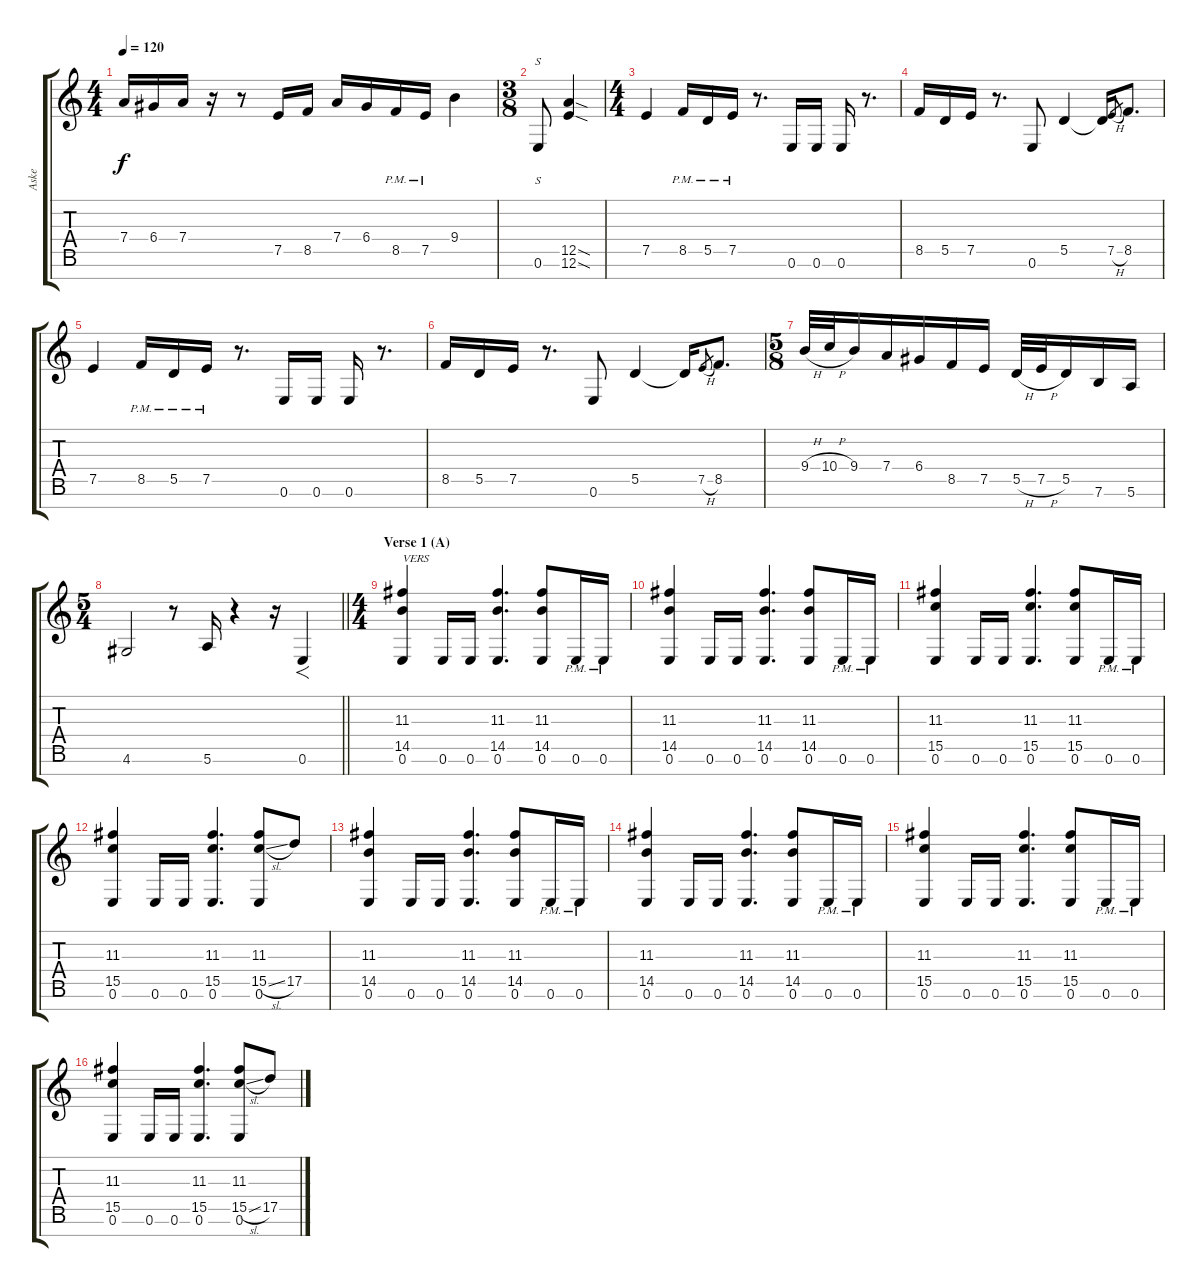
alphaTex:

\track ("Aske" "Aske") {instrument acousticguitarsteel}
\staff {score tabs}
\tuning (E4 B3 G3 D3 A2 E2 B1) {hide}
\ts (4 4)
\tempo 120
\clef g2
\ks c
7.4.16{dy f} 6.4.16 7.4.16 r.16 r.8 7.5.16 8.5.16 7.4.16 6.4.16 8.5{pm}.16 7.5{pm}.16 9.4.4 |
\ts (3 8)
0.6.8{s} (12.5{sod} 12.6{sod}).4 |
\ts (4 4)
7.5.4 8.5{pm}.16 5.5{pm}.16 7.5{pm}.16 r.8{d} 0.6.16 0.6.16 0.6.16 r.8{d} |
8.5.16 5.5.16 7.5.16 r.8{d} 0.6.8 5.5.4 5.5{t}.16 7.5{h}.8{gr} 8.5.8{d} |
7.5.4 8.5{pm}.16 5.5{pm}.16 7.5{pm}.16 r.8{d} 0.6.16 0.6.16 0.6.16 r.8{d} |
8.5.16 5.5.16 7.5.16 r.8{d} 0.6.8 5.5.4 5.5{t}.16 7.5{h}.8{gr} 8.5.8{d} |
\ts (5 8)
9.4{h}.32 10.4{h}.32 9.4.16 7.4.16 6.4.16 8.5.16 7.5.16 5.5{h}.32 7.5{h}.32 5.5.16 7.6.16 5.6.16 |
\ts (5 4)
\barLineRight lightlight
4.6.2 r.8 5.6.16 r.4 r.16 0.6.4{f} |
\ts (4 4)
\section ("" "Verse 1 (A)")
(11.3 14.5 0.6).4{txt "VERS"} 0.6.16 0.6.16 (11.3 14.5 0.6).4{d} (11.3 14.5 0.6).8 0.6{pm}.16 0.6{pm}.16 |
(11.3 14.5 0.6).4 0.6.16 0.6.16 (11.3 14.5 0.6).4{d} (11.3 14.5 0.6).8 0.6{pm}.16 0.6{pm}.16 |
(11.3 15.5 0.6).4 0.6.16 0.6.16 (11.3 15.5 0.6).4{d} (11.3 15.5 0.6).8 0.6{pm}.16 0.6{pm}.16 |
(11.3 15.5 0.6).4 0.6.16 0.6.16 (11.3 15.5 0.6).4{d} (11.3 15.5{sl} 0.6).8 17.5.8 |
(11.3 14.5 0.6).4 0.6.16 0.6.16 (11.3 14.5 0.6).4{d} (11.3 14.5 0.6).8 0.6{pm}.16 0.6{pm}.16 |
(11.3 14.5 0.6).4 0.6.16 0.6.16 (11.3 14.5 0.6).4{d} (11.3 14.5 0.6).8 0.6{pm}.16 0.6{pm}.16 |
(11.3 15.5 0.6).4 0.6.16 0.6.16 (11.3 15.5 0.6).4{d} (11.3 15.5 0.6).8 0.6{pm}.16 0.6{pm}.16 |
(11.3 15.5 0.6).4 0.6.16 0.6.16 (11.3 15.5 0.6).4{d} (11.3 15.5{sl} 0.6).8 17.5.8
